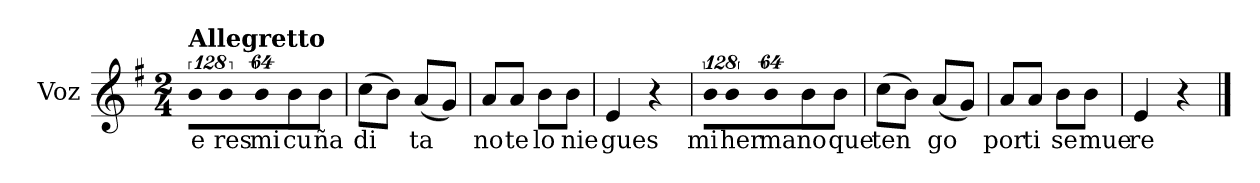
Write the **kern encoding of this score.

**kern	**text
*part1	*part1
*staff1	*staff1
*I"Voz	*
*I'Voz	*
!!LO:PB:g=z
*clefG2	*
*k[f#]	*
*G:	*
*M2/4	*
*MM100	*
=1	=1
!LO:N:vis=8	!
!LO:TX:a:B:t=Allegretto	!
!	!LO:LY:b:color=#000000
1024%85bi\L	e
!LO:N:vis=8	!
!	!LO:LY:b:color=#000000
1024%85bi\	res
!LO:N:vis=8	!
!	!LO:LY:b:color=#000000
512%43bi\J	mi
!	!LO:LY:b:color=#000000
8bi\L	cu
!	!LO:LY:b:color=#000000
8bi\J	ña
=2	=2
!	!LO:LY:b:color=#000000
(8cci\L	di
8bi\J)	.
!	!LO:LY:b:color=#000000
(8ai/L	ta
8gi/J)	.
=3	=3
!	!LO:LY:b:color=#000000
8ai/L	no
!	!LO:LY:b:color=#000000
8ai/J	te
!	!LO:LY:b:color=#000000
8bi\L	lo
!	!LO:LY:b:color=#000000
8bi\J	nie
=4	=4
!	!LO:LY:b:color=#000000
4ei/	gues
4r	.
!!LO:LB:g=z
=5	=5
!LO:N:vis=8	!
!	!LO:LY:b:color=#000000
1024%85bi\L	mi
!LO:N:vis=8	!
!	!LO:LY:b:color=#000000
1024%85bi\	her
!LO:N:vis=8	!
!	!LO:LY:b:color=#000000
512%43bi\J	ma
!	!LO:LY:b:color=#000000
8bi\L	no
!	!LO:LY:b:color=#000000
8bi\J	que
=6	=6
!	!LO:LY:b:color=#000000
(8cci\L	ten
8bi\J)	.
!	!LO:LY:b:color=#000000
(8ai/L	go
8gi/J)	.
=7	=7
!	!LO:LY:b:color=#000000
8ai/L	por
!	!LO:LY:b:color=#000000
8ai/J	ti
!	!LO:LY:b:color=#000000
8bi\L	se
!	!LO:LY:b:color=#000000
8bi\J	mue
=8	=8
!	!LO:LY:b:color=#000000
4ei/	re
4r	.
==	==
*-	*-
